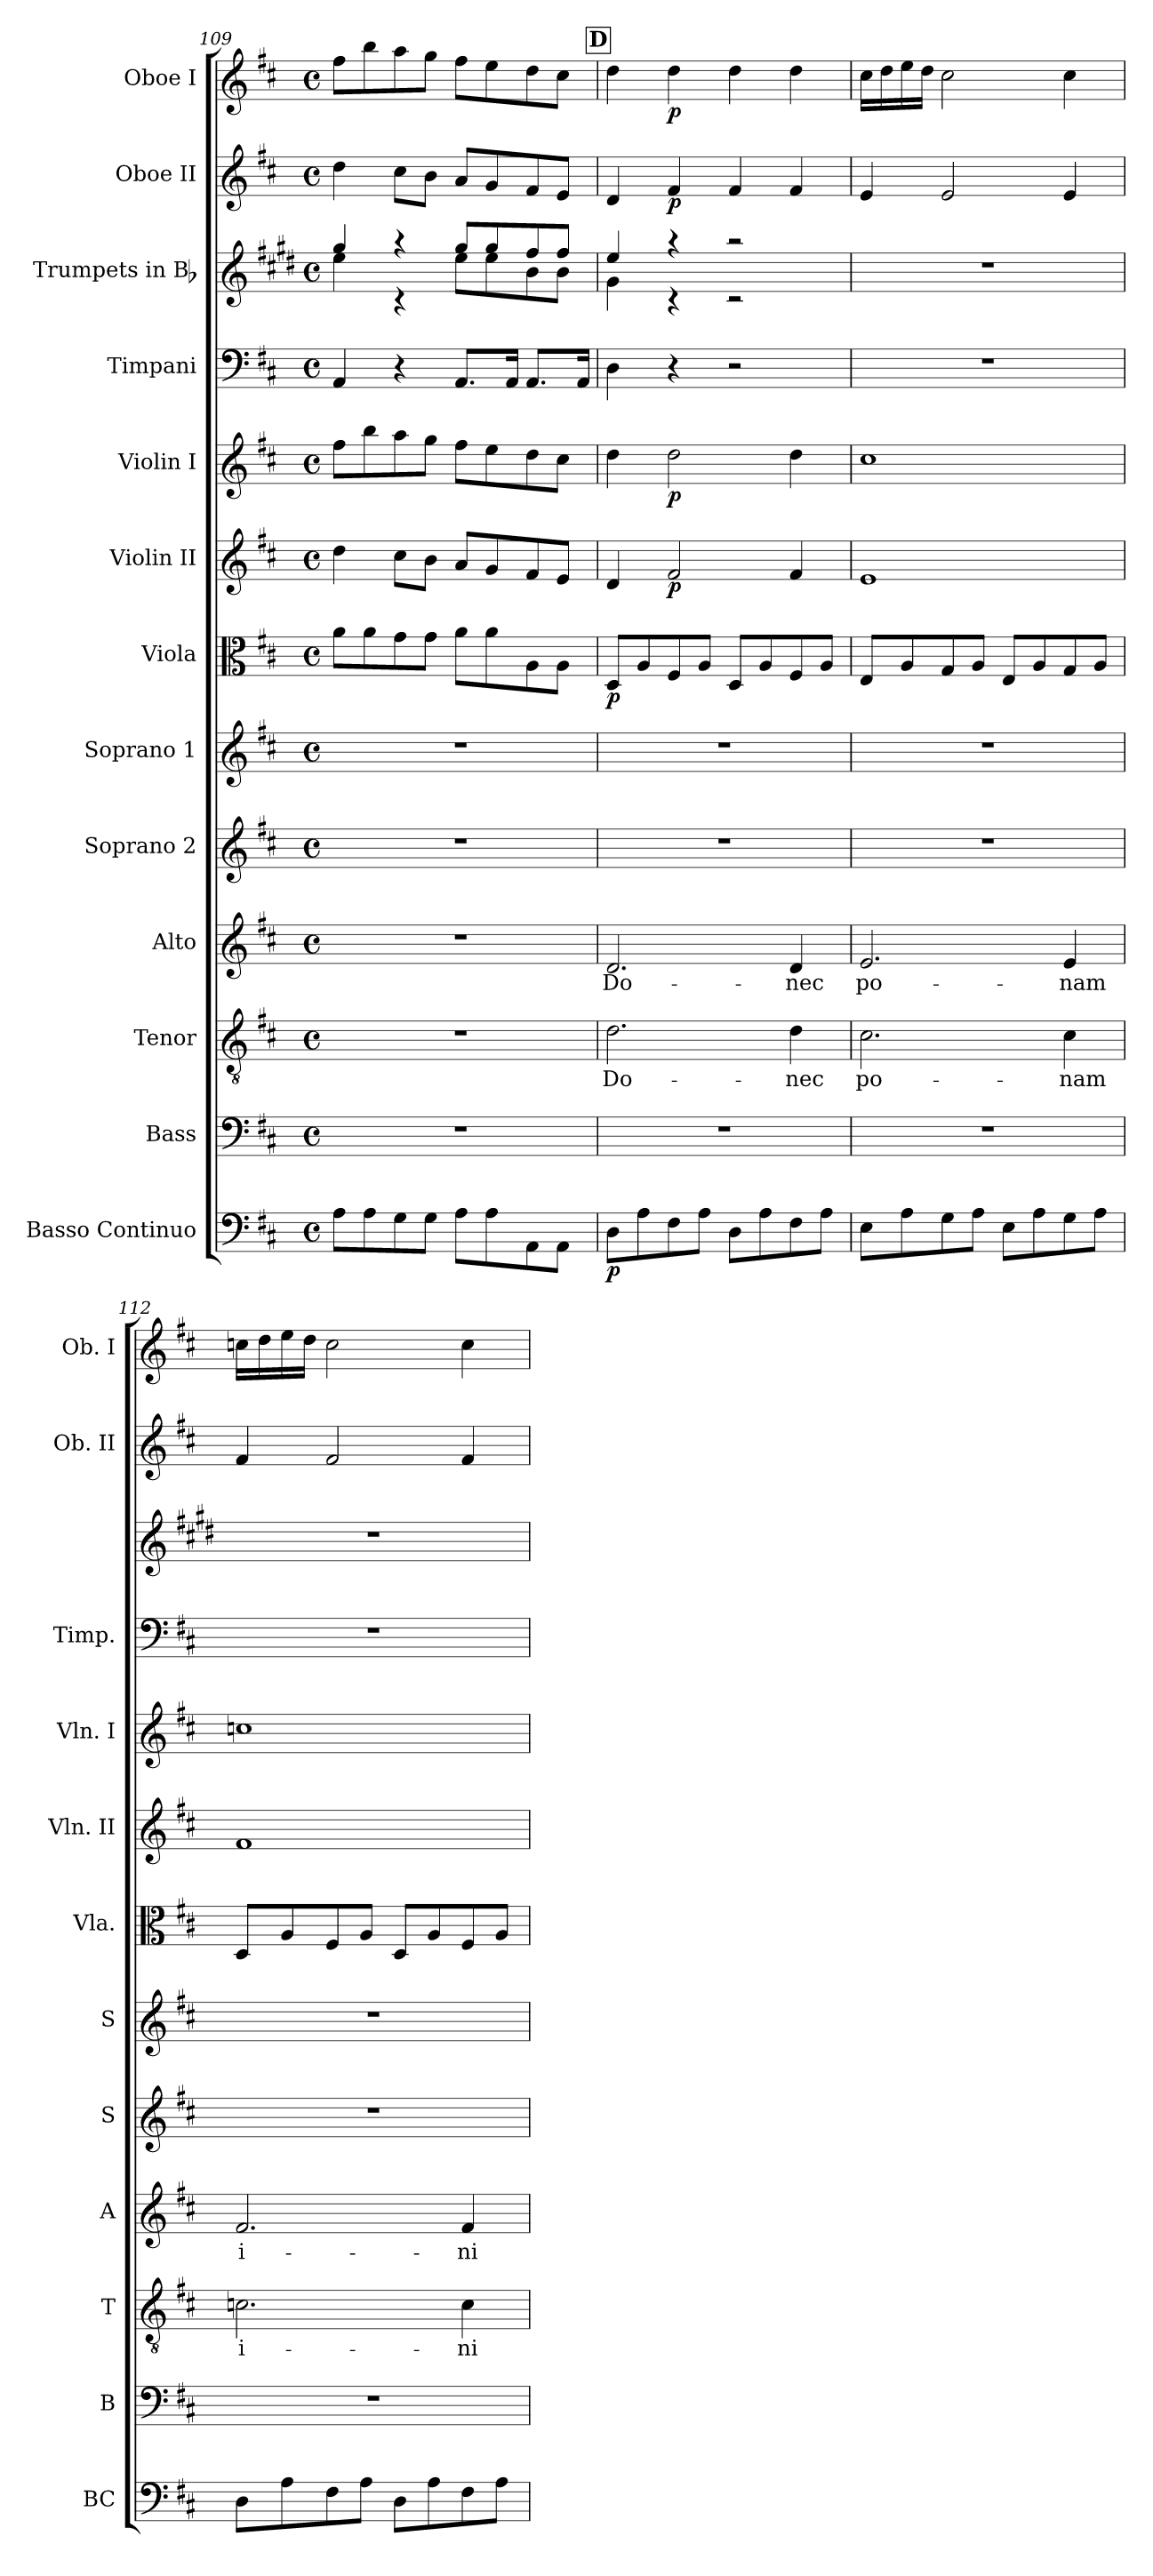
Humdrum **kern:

**kern	**dynam	**kern	**kern	**text	**kern	**text	**kern	**kern	**kern	**dynam	**kern	**dynam	**kern	**dynam	**kern	**kern	**kern	**dynam	**kern	**dynam
*part13	*part13	*part12	*part11	*part11	*part10	*part10	*part9	*part8	*part7	*part7	*part6	*part6	*part5	*part5	*part4	*part3	*part2	*part2	*part1	*part1
*staff13	*staff13	*staff12	*staff11	*staff11	*staff10	*staff10	*staff9	*staff8	*staff7	*staff7	*staff6	*staff6	*staff5	*staff5	*staff4	*staff3	*staff2	*staff2	*staff1	*staff1
*I"Basso Continuo	*	*I"Bass	*I"Tenor	*	*I"Alto	*	*I"Soprano 2	*I"Soprano 1	*I"Viola	*	*I"Violin II	*	*I"Violin I	*	*I"Timpani	*I"Trumpets in Bb	*I"Oboe II	*	*I"Oboe I	*
*I'BC	*	*I'B	*I'T	*	*I'A	*	*I'S	*I'S	*I'Vla.	*	*I'Vln. II	*	*I'Vln. I	*	*I'Timp.	*	*I'Ob. II	*	*I'Ob. I	*
*clefF4	*	*clefF4	*clefGv2	*	*clefG2	*	*clefG2	*clefG2	*clefC3	*	*clefG2	*	*clefG2	*	*clefF4	*clefG2	*clefG2	*	*clefG2	*
*	*	*	*	*	*	*	*	*	*	*	*	*	*	*	*	*ITrd1c2	*	*	*	*
*k[f#c#]	*	*k[f#c#]	*k[f#c#]	*	*k[f#c#]	*	*k[f#c#]	*k[f#c#]	*k[f#c#]	*	*k[f#c#]	*	*k[f#c#]	*	*k[f#c#]	*k[f#c#]	*k[f#c#]	*	*k[f#c#]	*
*D:	*	*D:	*D:	*	*D:	*	*D:	*D:	*D:	*	*D:	*	*D:	*	*D:	*D:	*D:	*	*D:	*
*M4/4	*	*M4/4	*M4/4	*	*M4/4	*	*M4/4	*M4/4	*M4/4	*	*M4/4	*	*M4/4	*	*M4/4	*M4/4	*M4/4	*	*M4/4	*
*met(c)	*	*met(c)	*met(c)	*	*met(c)	*	*met(c)	*met(c)	*met(c)	*	*met(c)	*	*met(c)	*	*met(c)	*met(c)	*met(c)	*	*met(c)	*
=109	=109	=109	=109	=109	=109	=109	=109	=109	=109	=109	=109	=109	=109	=109	=109	=109	=109	=109	=109	=109
*	*	*	*	*	*	*	*	*	*	*	*	*	*	*	*	*^	*	*	*	*
8A\L	.	1r	1r	.	1r	.	1r	1r	8a\L	.	4dd\	.	8ff#\L	.	4AA/	4ff#/	4dd\	4dd\	.	8ff#\L	.
8A\	.	.	.	.	.	.	.	.	8a\	.	.	.	8bb\	.	.	.	.	.	.	8bb\	.
8G\	.	.	.	.	.	.	.	.	8g\	.	8cc#\L	.	8aa\	.	4r	4raa	4rc	8cc#\L	.	8aa\	.
8G\J	.	.	.	.	.	.	.	.	8g\J	.	8b\J	.	8gg\J	.	.	.	.	8b\J	.	8gg\J	.
8A\L	.	.	.	.	.	.	.	.	8a\L	.	8a/L	.	8ff#\L	.	8.AA/L	8ff#/L	8dd\L	8a/L	.	8ff#\L	.
8A\	.	.	.	.	.	.	.	.	8a\	.	8g/	.	8ee\	.	.	8ff#/	8dd\	8g/	.	8ee\	.
.	.	.	.	.	.	.	.	.	.	.	.	.	.	.	16AA/Jk	.	.	.	.	.	.
8AA\	.	.	.	.	.	.	.	.	8A\	.	8f#/	.	8dd\	.	8.AA/L	8ee/	8a\	8f#/	.	8dd\	.
8AA\J	.	.	.	.	.	.	.	.	8A\J	.	8e/J	.	8cc#\J	.	.	8ee/J	8a\J	8e/J	.	8cc#\J	.
.	.	.	.	.	.	.	.	.	.	.	.	.	.	.	16AA/Jk	.	.	.	.	.	.
!!LO:PB:g=z
!!LO:REH:place=s1:a:B:fs=14:t=D
=110	=110	=110	=110	=110	=110	=110	=110	=110	=110	=110	=110	=110	=110	=110	=110	=110	=110	=110	=110	=110	=110
!	!LO:DY:b	!	!	!LO:LY:b	!	!LO:LY:b	!	!	!	!LO:DY:b	!	!	!	!	!	!	!	!	!	!	!
8D\L	p	1r	2.d\	Do-	2.d/	Do-	1r	1r	8D/L	p	4d/	.	4dd\	.	4D\	4dd/	4f#\	4d/	.	4dd\	.
8A\	.	.	.	.	.	.	.	.	8A/	.	.	.	.	.	.	.	.	.	.	.	.
!	!	!	!	!	!	!	!	!	!	!	!	!LO:DY:b	!	!LO:DY:b	!	!	!	!	!LO:DY:b	!	!LO:DY:b
8F#\	.	.	.	.	.	.	.	.	8F#/	.	2f#/	p	2dd\	p	4r	4raa	4rc	4f#/	p	4dd\	p
8A\J	.	.	.	.	.	.	.	.	8A/J	.	.	.	.	.	.	.	.	.	.	.	.
8D\L	.	.	.	.	.	.	.	.	8D/L	.	.	.	.	.	2r	2raa	2rc	4f#/	.	4dd\	.
8A\	.	.	.	.	.	.	.	.	8A/	.	.	.	.	.	.	.	.	.	.	.	.
!	!	!	!	!LO:LY:b	!	!LO:LY:b	!	!	!	!	!	!	!	!	!	!	!	!	!	!	!
8F#\	.	.	4d\	-nec	4d/	-nec	.	.	8F#/	.	4f#/	.	4dd\	.	.	.	.	4f#/	.	4dd\	.
8A\J	.	.	.	.	.	.	.	.	8A/J	.	.	.	.	.	.	.	.	.	.	.	.
*	*	*	*	*	*	*	*	*	*	*	*	*	*	*	*	*v	*v	*	*	*	*
=111	=111	=111	=111	=111	=111	=111	=111	=111	=111	=111	=111	=111	=111	=111	=111	=111	=111	=111	=111	=111
!	!	!	!	!LO:LY:b	!	!LO:LY:b	!	!	!	!	!	!	!	!	!	!	!	!	!	!
8E\L	.	1r	2.c#\	po-	2.e/	po-	1r	1r	8E/L	.	1e	.	1cc#	.	1r	1r	4e/	.	16cc#\LL	.
.	.	.	.	.	.	.	.	.	.	.	.	.	.	.	.	.	.	.	16dd\	.
8A\	.	.	.	.	.	.	.	.	8A/	.	.	.	.	.	.	.	.	.	16ee\	.
.	.	.	.	.	.	.	.	.	.	.	.	.	.	.	.	.	.	.	16dd\JJ	.
8G\	.	.	.	.	.	.	.	.	8G/	.	.	.	.	.	.	.	2e/	.	2cc#\	.
8A\J	.	.	.	.	.	.	.	.	8A/J	.	.	.	.	.	.	.	.	.	.	.
8E\L	.	.	.	.	.	.	.	.	8E/L	.	.	.	.	.	.	.	.	.	.	.
8A\	.	.	.	.	.	.	.	.	8A/	.	.	.	.	.	.	.	.	.	.	.
!	!	!	!	!LO:LY:b	!	!LO:LY:b	!	!	!	!	!	!	!	!	!	!	!	!	!	!
8G\	.	.	4c#\	-nam	4e/	-nam	.	.	8G/	.	.	.	.	.	.	.	4e/	.	4cc#\	.
8A\J	.	.	.	.	.	.	.	.	8A/J	.	.	.	.	.	.	.	.	.	.	.
=112	=112	=112	=112	=112	=112	=112	=112	=112	=112	=112	=112	=112	=112	=112	=112	=112	=112	=112	=112	=112
!	!	!	!	!LO:LY:b	!	!LO:LY:b	!	!	!	!	!	!	!	!	!	!	!	!	!	!
8D\L	.	1r	2.cn\	i-	2.f#/	i-	1r	1r	8D/L	.	1f#	.	1ccn	.	1r	1r	4f#/	.	16ccn\LL	.
.	.	.	.	.	.	.	.	.	.	.	.	.	.	.	.	.	.	.	16dd\	.
8A\	.	.	.	.	.	.	.	.	8A/	.	.	.	.	.	.	.	.	.	16ee\	.
.	.	.	.	.	.	.	.	.	.	.	.	.	.	.	.	.	.	.	16dd\JJ	.
8F#\	.	.	.	.	.	.	.	.	8F#/	.	.	.	.	.	.	.	2f#/	.	2cc\	.
8A\J	.	.	.	.	.	.	.	.	8A/J	.	.	.	.	.	.	.	.	.	.	.
8D\L	.	.	.	.	.	.	.	.	8D/L	.	.	.	.	.	.	.	.	.	.	.
8A\	.	.	.	.	.	.	.	.	8A/	.	.	.	.	.	.	.	.	.	.	.
!	!	!	!	!LO:LY:b	!	!LO:LY:b	!	!	!	!	!	!	!	!	!	!	!	!	!	!
8F#\	.	.	4c\	-ni-	4f#/	-ni-	.	.	8F#/	.	.	.	.	.	.	.	4f#/	.	4cc\	.
8A\J	.	.	.	.	.	.	.	.	8A/J	.	.	.	.	.	.	.	.	.	.	.
=	=	=	=	=	=	=	=	=	=	=	=	=	=	=	=	=	=	=	=	=
*-	*-	*-	*-	*-	*-	*-	*-	*-	*-	*-	*-	*-	*-	*-	*-	*-	*-	*-	*-	*-
